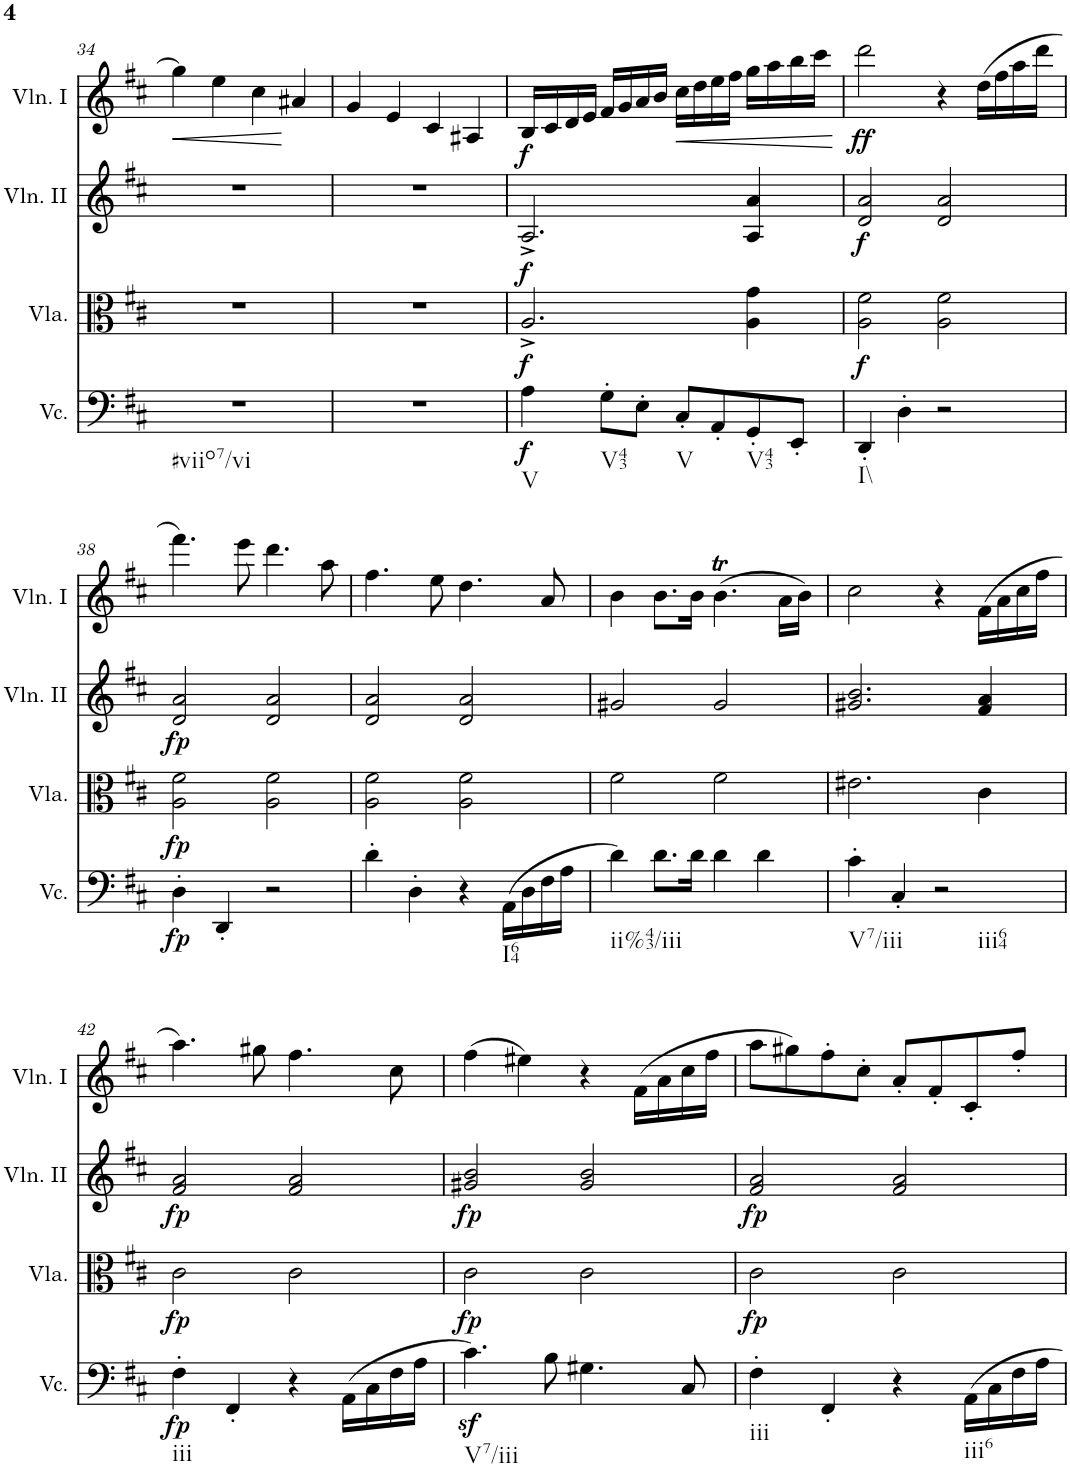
**kern	**dynam	**kern	**dynam	**kern	**dynam	**kern	**dynam
*part4	*part4	*part3	*part3	*part2	*part2	*part1	*part1
*staff4	*staff4	*staff3	*staff3	*staff2	*staff2	*staff1	*staff1
*I"Violoncello	*	*I"Viola	*	*I"Violino II	*	*I"Violino I	*
*I'Vc.	*	*I'Vla.	*	*I'Vln. II	*	*I'Vln. I	*
!!LO:PB:g=z
*clefF4	*	*clefC3	*	*clefG2	*	*clefG2	*
*k[f#c#]	*	*k[f#c#]	*	*k[f#c#]	*	*k[f#c#]	*
*M4/4	*	*M4/4	*	*M4/4	*	*M4/4	*
*met(c)	*	*met(c)	*	*met(c)	*	*met(c)	*
=34	=34	=34	=34	=34	=34	=34	=34
!LO:TX:b:t=#viio7/vi	!	!	!	!	!	!	!
!	!	!	!	!	!	!	!LO:HP:b
1r	.	1r	.	1r	.	4gg\]	<
.	.	.	.	.	.	4ee\	.
.	.	.	.	.	.	4cc#\	.
.	.	.	.	.	.	4a#X/	[
=35	=35	=35	=35	=35	=35	=35	=35
1r	.	1r	.	1r	.	4g/	.
.	.	.	.	.	.	4e/	.
.	.	.	.	.	.	4c#/	.
.	.	.	.	.	.	4A#X/	.
=36	=36	=36	=36	=36	=36	=36	=36
!LO:TX:b:t=V	!	!	!	!	!	!	!
!	!LO:DY:b	!	!LO:DY:b	!	!LO:DY:b	!	!LO:DY:b
4A\	f	2.A^/	f	2.A^/	f	16B/LL	f
.	.	.	.	.	.	16c#/	.
.	.	.	.	.	.	16d/	.
.	.	.	.	.	.	16e/JJ	.
!LO:TX:b:t=V43	!	!	!	!	!	!	!
8G'\L	.	.	.	.	.	16f#/LL	.
.	.	.	.	.	.	16g/	.
8E'\J	.	.	.	.	.	16a/	.
.	.	.	.	.	.	16b/JJ	.
!LO:TX:b:t=V	!	!	!	!	!	!	!
!	!	!	!	!	!	!	!LO:HP:b
8C#'/L	.	.	.	.	.	16cc#\LL	<
.	.	.	.	.	.	16dd\	.
8AA'/	.	.	.	.	.	16ee\	.
.	.	.	.	.	.	16ff#\JJ	.
!LO:TX:b:t=V43	!	!	!	!	!	!	!
8GG'/	.	4A\ 4g\	.	4A/ 4a/	.	16gg\LL	.
.	.	.	.	.	.	16aa\	.
8EE'/J	.	.	.	.	.	16bb\	.
.	.	.	.	.	.	16ccc#\JJ	.
.	.	.	.	.	.	.	[
=37	=37	=37	=37	=37	=37	=37	=37
!LO:TX:b:t=I\\	!	!	!	!	!	!	!
!	!	!	!LO:DY:b	!	!LO:DY:b	!	!LO:DY:b
4DD'/	.	2A\ 2f#\	f	2d/ 2a/	f	2ddd\	ff
4D'\	.	.	.	.	.	.	.
2r	.	2A\ 2f#\	.	2d/ 2a/	.	4r	.
.	.	.	.	.	.	(16dd\LL	.
.	.	.	.	.	.	16ff#\	.
.	.	.	.	.	.	16aa\	.
.	.	.	.	.	.	16ddd\JJ	.
!!LO:LB:g=z
=38	=38	=38	=38	=38	=38	=38	=38
!	!LO:DY:b	!	!LO:DY:b	!	!LO:DY:b	!	!
4D'\	fp	2A\ 2f#\	fp	2d/ 2a/	fp	4.fff#\)	.
4DD'/	.	.	.	.	.	.	.
.	.	.	.	.	.	8eee\	.
2r	.	2A\ 2f#\	.	2d/ 2a/	.	4.ddd\	.
.	.	.	.	.	.	8aa\	.
=39	=39	=39	=39	=39	=39	=39	=39
4d'\	.	2A\ 2f#\	.	2d/ 2a/	.	4.ff#\	.
4D'\	.	.	.	.	.	.	.
.	.	.	.	.	.	8ee\	.
4r	.	2A\ 2f#\	.	2d/ 2a/	.	4.dd\	.
!LO:TX:b:t=I64	!	!	!	!	!	!	!
(16AA\LL	.	.	.	.	.	.	.
16D\	.	.	.	.	.	.	.
16F#\	.	.	.	.	.	8a/	.
16A\JJ	.	.	.	.	.	.	.
=40	=40	=40	=40	=40	=40	=40	=40
!LO:TX:b:t=ii%43/iii	!	!	!	!	!	!	!
4d\)	.	2f#\	.	2g#X/	.	4b\	.
8.d\L	.	.	.	.	.	8.b\L	.
16d\Jk	.	.	.	.	.	16b\Jk	.
4d\	.	2f#\	.	2g#/	.	(4.bT\	.
4d\	.	.	.	.	.	.	.
.	.	.	.	.	.	16a\LL	.
.	.	.	.	.	.	16b\JJ)	.
=41	=41	=41	=41	=41	=41	=41	=41
!LO:TX:b:t=V7/iii	!	!	!	!	!	!	!
4c#'\	.	2.e#X\	.	2.g#X/ 2.b/	.	2cc#\	.
4C#'/	.	.	.	.	.	.	.
!LO:TX:b:t=iii64	!	!	!	!	!	!	!
2r	.	.	.	.	.	4r	.
.	.	4c#\	.	4f#/ 4a/	.	(16f#\LL	.
.	.	.	.	.	.	16a\	.
.	.	.	.	.	.	16cc#\	.
.	.	.	.	.	.	16ff#\JJ	.
!!LO:LB:g=z
=42	=42	=42	=42	=42	=42	=42	=42
!LO:TX:b:t=iii	!	!	!	!	!	!	!
!	!LO:DY:b	!	!LO:DY:b	!	!LO:DY:b	!	!
4F#'\	fp	2c#\	fp	2f#/ 2a/	fp	4.aa\)	.
4FF#'/	.	.	.	.	.	.	.
.	.	.	.	.	.	8gg#X\	.
4r	.	2c#\	.	2f#/ 2a/	.	4.ff#\	.
(16AA\LL	.	.	.	.	.	.	.
16C#\	.	.	.	.	.	.	.
16F#\	.	.	.	.	.	8cc#\	.
16A\JJ	.	.	.	.	.	.	.
=43	=43	=43	=43	=43	=43	=43	=43
!LO:TX:b:t=V7/iii	!	!	!	!	!	!	!
!	!	!	!LO:DY:b	!	!LO:DY:b	!	!
4.c#z<\)	.	2c#\	fp	2g#X/ 2b/	fp	(4ff#\	.
.	.	.	.	.	.	4ee#X\)	.
8B\	.	.	.	.	.	.	.
4.G#X\	.	2c#\	.	2g#/ 2b/	.	4r	.
.	.	.	.	.	.	(16f#\LL	.
.	.	.	.	.	.	16a\	.
8C#/	.	.	.	.	.	16cc#\	.
.	.	.	.	.	.	16ff#\JJ	.
=44	=44	=44	=44	=44	=44	=44	=44
!LO:TX:b:t=iii	!	!	!	!	!	!	!
!	!	!	!LO:DY:b	!	!LO:DY:b	!	!
4F#'\	.	2c#\	fp	2f#/ 2a/	fp	8aa\L	.
.	.	.	.	.	.	8gg#X\)	.
4FF#'/	.	.	.	.	.	8ff#'\	.
.	.	.	.	.	.	8cc#'\J	.
4r	.	2c#\	.	2f#/ 2a/	.	8a'/L	.
.	.	.	.	.	.	8f#'/	.
!LO:TX:b:t=iii6	!	!	!	!	!	!	!
16AA\LL	.	.	.	.	.	8c#'/	.
16C#\	.	.	.	.	.	.	.
16F#\	.	.	.	.	.	8ff#'/J	.
16A\JJ	.	.	.	.	.	.	.
=	=	=	=	=	=	=	=
*-	*-	*-	*-	*-	*-	*-	*-
